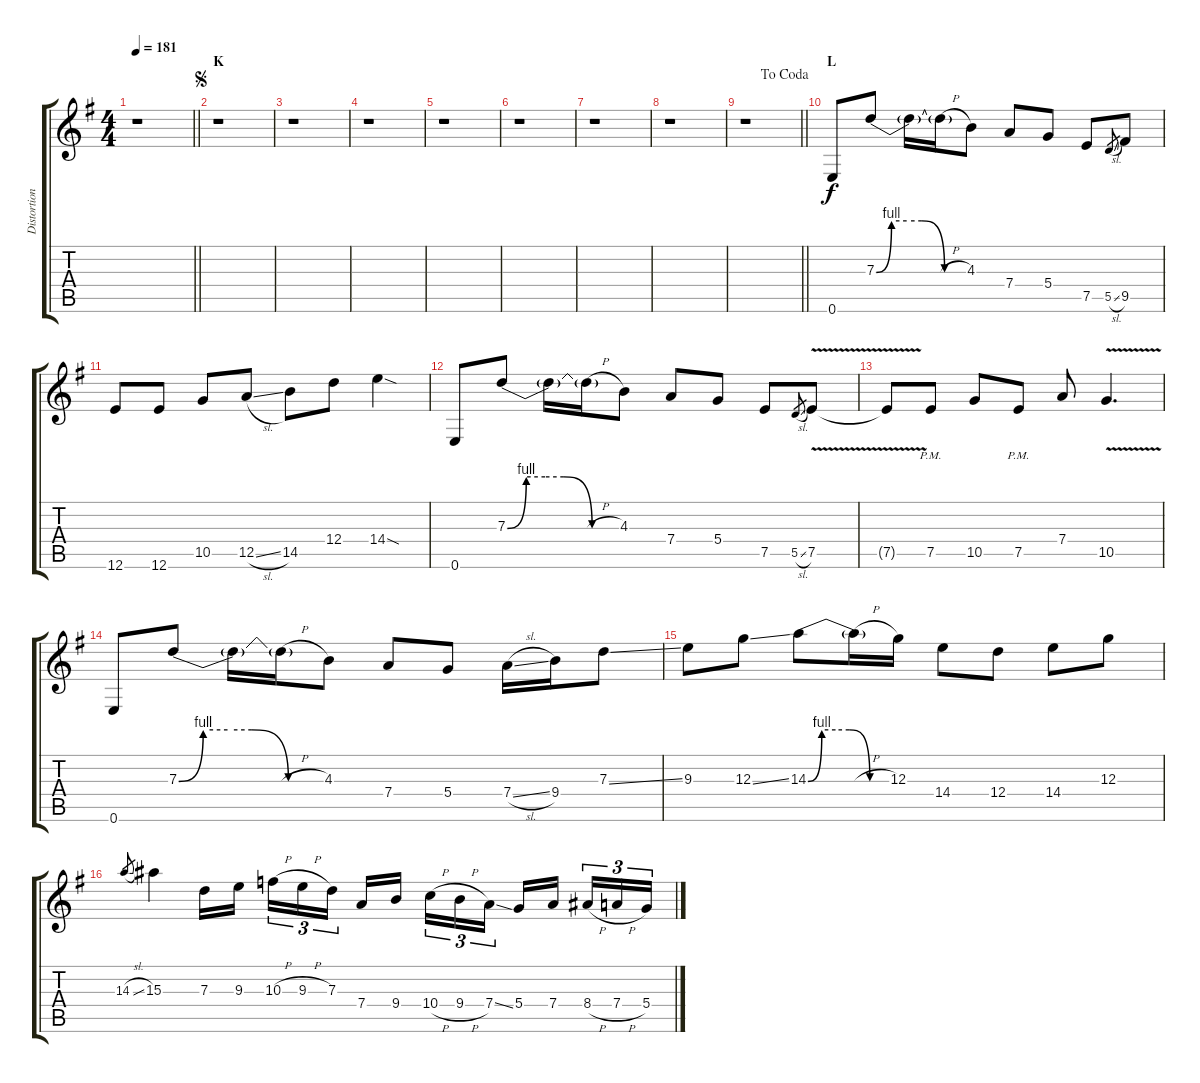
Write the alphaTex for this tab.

\track ("Distortion w/ Wah-wah 2" "Distortion") {instrument distortionguitar}
\staff {score tabs}
\tuning (E4 B3 G3 D3 A2 E2) {hide}
\ts (4 4)
\tempo 181
\clef g2
\barLineRight lightlight
\ks g
r.1{dy f} |
\section ("" "K")
\jump segno
r.1 |
r.1 |
r.1 |
r.1 |
r.1 |
r.1 |
r.1 |
\jump dacoda
\barLineRight lightlight
r.1 |
\section ("" "L")
0.6.8 7.3{be (custom 0 0 10 4 20 4 30 4 45 0 60 0)}.8 7.3{t}.16 7.3{h t}.16 4.3.8 7.4.8 5.4.8 7.5.8 5.5{sl}.8{gr} 9.5.8 |
12.6.8 12.6.8 10.5.8 12.5{sl}.8 14.5.8 12.4.8 14.4{sod}.4 |
0.6.8 7.3{be (custom 0 0 10 4 20 4 30 4 45 0 60 0)}.8 7.3{t}.16 7.3{h t}.16 4.3.8 7.4.8 5.4.8 7.5.8 5.5{sl}.8{gr} 7.5{v}.8 |
7.5{v t}.8 7.5{pm}.8 10.5.8 7.5{pm}.8 7.4.8 10.5{v}.4{d} |
0.6.8 7.3{be (custom 0 0 10 4 20 4 30 4 45 0 60 0)}.8 7.3{t}.16 7.3{h t}.16 4.3.8 7.4.8 5.4.8 7.4{sl}.16 9.4.16 7.3{ss}.8 |
9.3.8 12.3{ss}.8 14.3{be (custom 0 0 10 4 20 4 30 4 45 0 60 0)}.8 14.3{h t}.16 12.3.16 14.4.8 12.4.8 14.4.8 12.3.8 |
14.3{sl}.8{gr} 15.3.4 7.3.16 9.3.16{beam splitsecondary} 10.3{h}.16{tu (3 2)} 9.3{h}.16{tu (3 2)} 7.3.16{tu (3 2)} 7.4.16 9.4.16{beam splitsecondary} 10.4{h}.16{tu (3 2)} 9.4{h}.16{tu (3 2)} 7.4{ss}.16{tu (3 2)} 5.4.16 7.4.16{beam splitsecondary} 8.4{h}.16{tu (3 2)} 7.4{h}.16{tu (3 2)} 5.4.16{tu (3 2)}
